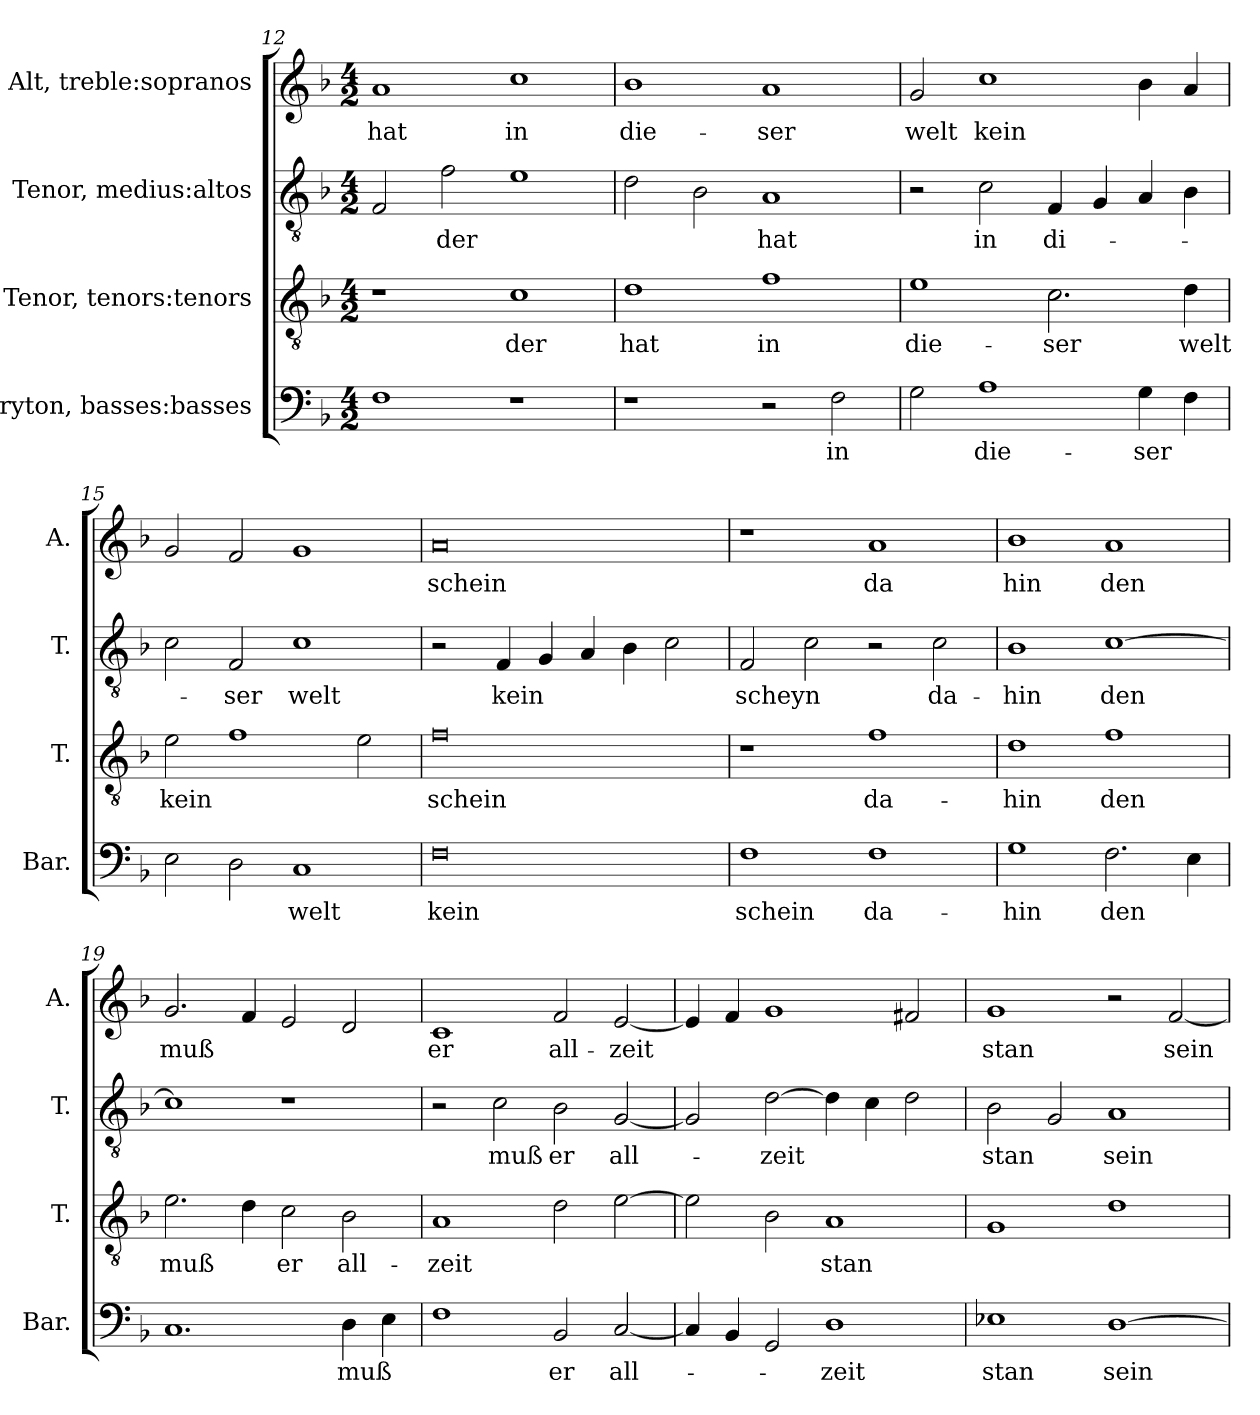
**kern	**text	**kern	**text	**kern	**text	**kern	**text
*part4	*part4	*part3	*part3	*part2	*part2	*part1	*part1
*staff4	*staff4	*staff3	*staff3	*staff2	*staff2	*staff1	*staff1
*I"Baryton, basses:basses	*	*I"Tenor, tenors:tenors	*	*I"Tenor, medius:altos	*	*I"Alt, treble:sopranos	*
*I'Bar.	*	*I'T.	*	*I'T.	*	*I'A.	*
*clefF4	*	*clefGv2	*	*clefGv2	*	*clefG2	*
*k[b-]	*	*k[b-]	*	*k[b-]	*	*k[b-]	*
*M4/2	*	*M4/2	*	*M4/2	*	*M4/2	*
=12	=12	=12	=12	=12	=12	=12	=12
!	!	!	!	!	!	!	!LO:LY:b
1F	.	1r	.	2F/	.	1a	hat
!	!	!	!	!	!LO:LY:b	!	!
.	.	.	.	2f\	der	.	.
!	!	!	!LO:LY:b	!	!	!	!LO:LY:b
1r	.	1c	der	1e	.	1cc	in
=13	=13	=13	=13	=13	=13	=13	=13
!	!	!	!LO:LY:b	!	!	!	!LO:LY:b
1r	.	1d	hat	2d\	.	1b-	die-
.	.	.	.	2B-\	.	.	.
!	!	!	!LO:LY:b	!	!LO:LY:b	!	!LO:LY:b
2r	.	1f	in	1A	hat	1a	-ser
!	!LO:LY:b	!	!	!	!	!	!
2F\	in	.	.	.	.	.	.
=14	=14	=14	=14	=14	=14	=14	=14
!	!	!	!LO:LY:b	!	!	!	!LO:LY:b
2G\	.	1e	die-	2r	.	2g/	welt
!	!LO:LY:b	!	!	!	!LO:LY:b	!	!LO:LY:b
1A	die-	.	.	2c\	in	1cc	kein
!	!	!	!LO:LY:b	!	!LO:LY:b	!	!
.	.	2.c\	-ser	4F/	di-	.	.
.	.	.	.	4G/	.	.	.
!	!LO:LY:b	!	!	!	!	!	!
4G\	-ser	.	.	4A/	.	4b-\	.
!	!	!	!LO:LY:b	!	!	!	!
4F\	.	4d\	welt	4B-\	.	4a/	.
!!LO:PB:g=z
=15	=15	=15	=15	=15	=15	=15	=15
!	!	!	!LO:LY:b	!	!	!	!
2E\	.	2e\	kein	2c\	.	2g/	.
!	!	!	!	!	!LO:LY:b	!	!
2D\	.	1f	.	2F/	-ser	2f/	.
!	!LO:LY:b	!	!	!	!LO:LY:b	!	!
1C	welt	.	.	1c	welt	1g	.
.	.	2e\	.	.	.	.	.
=16	=16	=16	=16	=16	=16	=16	=16
!	!LO:LY:b	!	!LO:LY:b	!	!	!	!LO:LY:b
0F	kein	0f	schein	2r	.	0a	schein
!	!	!	!	!	!LO:LY:b	!	!
.	.	.	.	4F/	kein	.	.
.	.	.	.	4G/	.	.	.
.	.	.	.	4A/	.	.	.
.	.	.	.	4B-\	.	.	.
.	.	.	.	2c\	.	.	.
=17	=17	=17	=17	=17	=17	=17	=17
!	!LO:LY:b	!	!	!	!LO:LY:b	!	!
1F	schein	1r	.	2F/	scheyn	1r	.
.	.	.	.	2c\	.	.	.
!	!LO:LY:b	!	!LO:LY:b	!	!	!	!LO:LY:b
1F	da-	1f	da-	2r	.	1a	da
!	!	!	!	!	!LO:LY:b	!	!
.	.	.	.	2c\	da-	.	.
=18	=18	=18	=18	=18	=18	=18	=18
!	!LO:LY:b	!	!LO:LY:b	!	!LO:LY:b	!	!LO:LY:b
1G	-hin	1d	-hin	1B-	-hin	1b-	hin
!	!LO:LY:b	!	!LO:LY:b	!	!LO:LY:b	!	!LO:LY:b
2.F\	den	1f	den	[1c	den	1a	den
4E\	.	.	.	.	.	.	.
=19	=19	=19	=19	=19	=19	=19	=19
!	!	!	!LO:LY:b	!	!	!	!LO:LY:b
1.C	.	2.e\	muß	1c]	.	2.g/	muß
.	.	4d\	.	.	.	4f/	.
!	!	!	!LO:LY:b	!	!	!	!
.	.	2c\	er	1r	.	2e/	.
!	!LO:LY:b	!	!LO:LY:b	!	!	!	!
4D\	muß	2B-\	all-	.	.	2d/	.
4E\	.	.	.	.	.	.	.
=20	=20	=20	=20	=20	=20	=20	=20
!	!	!	!LO:LY:b	!	!	!	!LO:LY:b
1F	.	1A	-zeit	2r	.	1c	er
!	!	!	!	!	!LO:LY:b	!	!
.	.	.	.	2c\	muß	.	.
!	!LO:LY:b	!	!	!	!LO:LY:b	!	!LO:LY:b
2BB-/	er	2d\	.	2B-\	er	2f/	all-
!	!LO:LY:b	!	!	!	!LO:LY:b	!	!LO:LY:b
[2C/	all-	[2e\	.	[2G/	all-	[2e/	-zeit
!!LO:LB:g=z
=21	=21	=21	=21	=21	=21	=21	=21
4C/]	.	2e\]	.	2G/]	.	4e/]	.
4BB-/	.	.	.	.	.	4f/	.
!	!	!	!	!	!LO:LY:b	!	!
2GG/	.	2B-\	.	[2d\	-zeit	1g	.
!	!LO:LY:b	!	!LO:LY:b	!	!	!	!
1D	-zeit	1A	stan	4d\]	.	.	.
.	.	.	.	4c\	.	.	.
.	.	.	.	2d\	.	2f#X/	.
=22	=22	=22	=22	=22	=22	=22	=22
!	!LO:LY:b	!	!	!	!LO:LY:b	!	!LO:LY:b
1E-X	stan	1G	.	2B-\	stan	1g	stan
.	.	.	.	2G/	.	.	.
!	!LO:LY:b	!	!	!	!LO:LY:b	!	!
[1D	sein	1d	.	1A	sein	2r	.
!	!	!	!	!	!	!	!LO:LY:b
.	.	.	.	.	.	[2f/	sein
=	=	=	=	=	=	=	=
*-	*-	*-	*-	*-	*-	*-	*-
